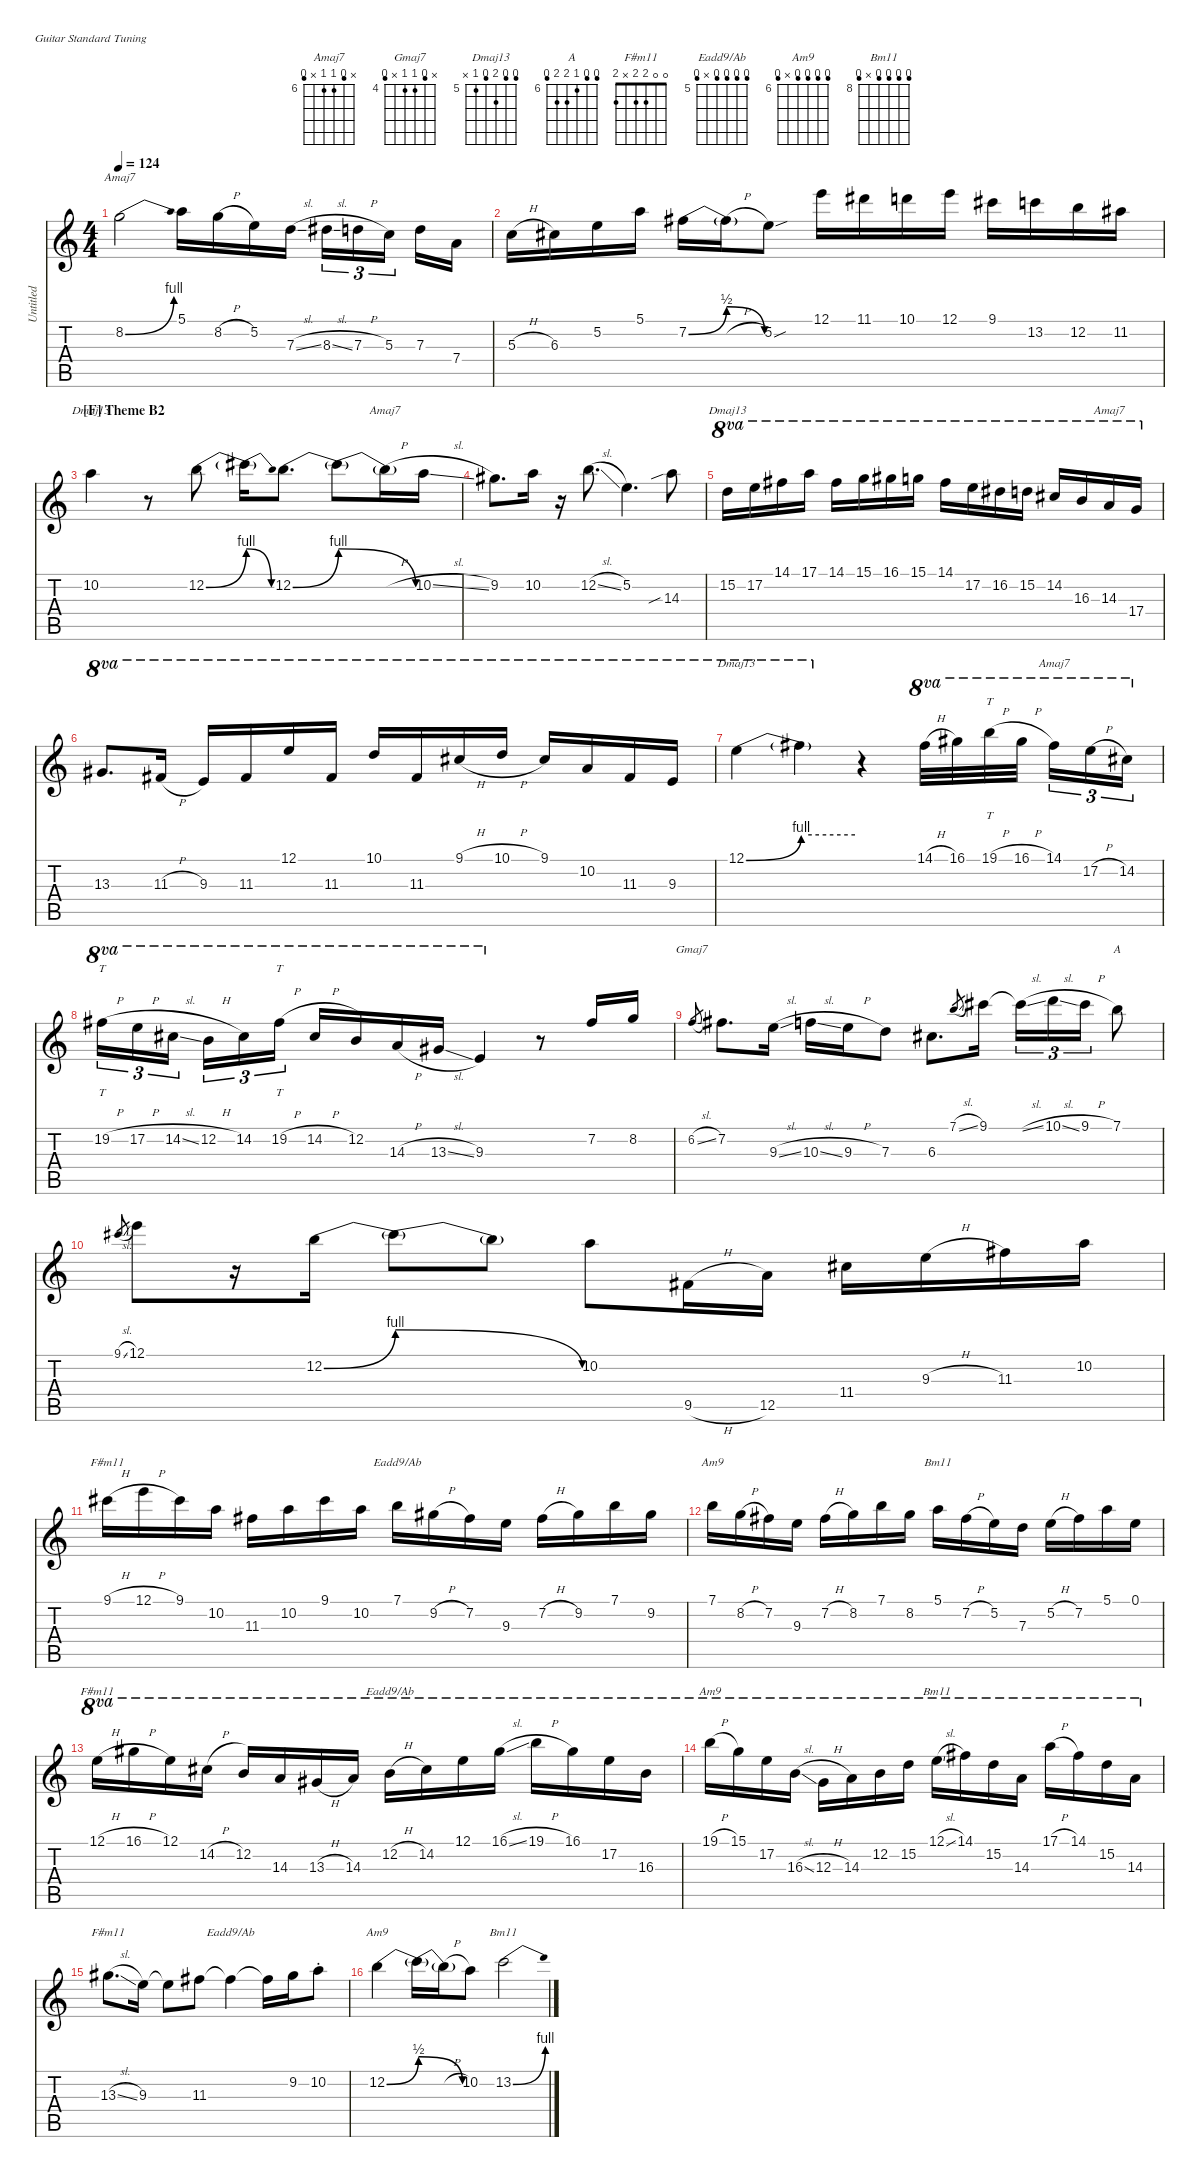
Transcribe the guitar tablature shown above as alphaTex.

\defaultSystemsLayout 4
\hideDynamics
\bracketExtendMode nobrackets
\otherSystemsTrackNameOrientation horizontal
\track ("Untitled" "Untitled") {instrument overdrivenguitar}
\staff {score tabs}
\tuning (E4 B3 G3 D3 A2 E2)
\chord ("Amaj7" x 5 6 6 x 5) {firstfret 6}
\chord ("Gmaj7" x 3 4 4 x 3) {firstfret 4}
\chord ("Dmaj13" 4 4 6 4 5 x) {firstfret 5}
\chord ("A" 5 5 6 7 7 5) {firstfret 6}
\chord ("F#m11" 0 0 2 2 x 2)
\chord ("Eadd9/Ab" 4 4 4 4 x 4) {firstfret 5}
\chord ("Am9" 5 5 5 5 x 5) {firstfret 6}
\chord ("Bm11" 7 7 7 7 x 7) {firstfret 8}
\ts (4 4)
\tempo 124
\clef g2
\ks c
8.2{be (bend 0 0 60 4)}.2{ch "Amaj7" dy mf beam Down} 5.1.16{beam Down} 8.2{h}.16{beam Down} 5.2.16{beam Down} 7.3{sl}.16{beam Down} 8.3{sl acc #}.16{tu (3 2) beam Down} 7.3{h}.16{tu (3 2) beam Down} 5.3.16{tu (3 2) beam Down} 7.3.16{beam Down} 7.4.16{beam Down} |
5.3{h}.16{beam Down} 6.3{acc #}.16{beam Down} 5.2.16{beam Down} 5.1.16{beam Down} 7.2{be (bendrelease 0 0 30 2 30 2 60 0) acc #}.16{beam Down} 7.2{h t acc #}.16{beam Down} 5.2{sou}.8{beam Down} 12.1.16{beam Down} 11.1{acc #}.16{beam Down} 10.1.16{beam Down} 12.1.16{beam Down} 9.1{acc #}.16{beam Down} 13.2.16{beam Down} 12.2.16{beam Down} 11.2{acc #}.16{beam Down} |
\section ("F" "Theme B2")
10.2.4{ch "Dmaj13" beam Down} r.8{beam Down} 12.2{be (bend 0 0 60 4)}.8{beam Down} 12.2{be (release 0 4 60 0) t}.16{beam Down} 12.2{be (bend 0 0 60 4)}.8{d beam Down} 12.2{be (release 0 4 60 0) t}.8{beam Down} 12.2{h t}.16{ch "Amaj7" beam Down} 10.2{sl}.16{beam Down} |
9.2{acc #}.8{d beam Down} 10.2.16{beam Down} r.16{beam Down} 12.2{sl}.8{d beam Down} 5.2.4{d beam Down} 14.3{sib}.8{beam Down} |
15.2.16{ch "Dmaj13" ot 8va beam Down} 17.2.16{ot 8va beam Down} 14.1{acc #}.16{ot 8va beam Down} 17.1.16{ot 8va beam Down} 14.1{acc #}.16{ot 8va beam Down} 15.1.16{ot 8va beam Down} 16.1{acc #}.16{ot 8va beam Down} 15.1.16{ot 8va beam Down} 14.1{acc #}.16{ot 8va beam Down} 17.2.16{ot 8va beam Down} 16.2{acc #}.16{ot 8va beam Down} 15.2.16{ot 8va beam Down} 14.2{acc #}.16{ot 8va beam Up} 16.3.16{ot 8va beam Up} 14.3.16{ch "Amaj7" ot 8va beam Up} 17.4.16{ot 8va beam Up} |
13.3{acc #}.8{d ot 8va beam Up} 11.3{h acc #}.16{ot 8va beam Up} 9.3.16{ot 8va beam Up} 11.3{acc #}.16{ot 8va beam Up} 12.1.16{ot 8va beam Up} 11.3{acc #}.16{ot 8va beam Up} 10.1.16{ot 8va beam Up} 11.3{acc #}.16{ot 8va beam Up} 9.1{h acc #}.16{ot 8va beam Up} 10.1{h}.16{ot 8va beam Up} 9.1{acc #}.16{ot 8va beam Up} 10.2.16{ot 8va beam Up} 11.3{acc #}.16{ot 8va beam Up} 9.3.16{ot 8va beam Up} |
12.1{be (bend 0 0 60 4)}.4{ch "Dmaj13" ot 8va beam Down} 12.1{be (hold 0 4 60 4) t}.4{ot 8va beam Down} r.4{beam Down} 14.1{h acc #}.32{ot 8va beam Down} 16.1{acc #}.32{ot 8va beam Down} 19.1{h}.32{tt ot 8va beam Down} 16.1{h acc #}.32{ot 8va beam Down} 14.1{acc #}.16{tu (3 2) ch "Amaj7" ot 8va beam Down} 17.2{h}.16{tu (3 2) ot 8va beam Down} 14.2{acc #}.16{tu (3 2) ot 8va beam Down} |
19.2{h acc #}.16{tt tu (3 2) ot 8va beam Down} 17.2{h}.16{tu (3 2) ot 8va beam Down} 14.2{sl acc #}.16{tu (3 2) ot 8va beam Down} 12.2{h}.16{tu (3 2) ot 8va beam Down} 14.2{acc #}.16{tu (3 2) ot 8va beam Down} 19.2{h acc #}.16{tt tu (3 2) ot 8va beam Down} 14.2{h acc #}.16{ot 8va beam Up} 12.2.16{ot 8va beam Up} 14.3{h}.16{ot 8va beam Up} 13.3{sl acc #}.16{ot 8va beam Up} 9.3.4{ot 8va beam Up} r.8{beam Up} 7.2{acc #}.16{beam Down} 8.2.16{beam Down} |
6.2{sl}.8{ch "Gmaj7" gr beam Up} 7.2{acc #}.8{d beam Down} 9.3{sl}.16{beam Down} 10.3{sl}.16{beam Down} 9.3{h}.16{beam Down} 7.3.8{beam Down} 6.3{acc #}.8{d beam Down} 7.1{sl}.8{gr beam Up} 9.1{acc #}.16{beam Down} 9.1{sl t acc #}.16{tu (3 2) beam Down} 10.1{sl}.16{tu (3 2) beam Down} 9.1{h acc #}.16{tu (3 2) beam Down} 7.1.8{ch "A" beam Down} |
9.1{sl acc #}.8{gr beam Up} 12.1.8{beam Down} r.16{beam Down} 12.2{be (bend 0 0 60 4)}.16{beam Down} 12.2{be (release 0 4 60 0) t}.8{beam Down} 12.2{t}.8{beam Down} 10.2.8{beam Down} 9.5{h acc #}.16{beam Down} 12.5.16{beam Down} 11.4{acc #}.16{beam Down} 9.3{h}.16{beam Down} 11.3{acc #}.16{beam Down} 10.2.16{beam Down} |
9.1{h acc #}.16{ch "F#m11" beam Down} 12.1{h}.16{beam Down} 9.1{acc #}.16{beam Down} 10.2.16{beam Down} 11.3{acc #}.16{beam Down} 10.2.16{beam Down} 9.1{acc #}.16{beam Down} 10.2.16{beam Down} 7.1.16{ch "Eadd9/Ab" beam Down} 9.2{h acc #}.16{beam Down} 7.2{acc #}.16{beam Down} 9.3.16{beam Down} 7.2{h acc #}.16{beam Down} 9.2{acc #}.16{beam Down} 7.1.16{beam Down} 9.2{acc #}.16{beam Down} |
7.1.16{ch "Am9" beam Down} 8.2{h}.16{beam Down} 7.2{acc #}.16{beam Down} 9.3.16{beam Down} 7.2{h acc #}.16{beam Down} 8.2.16{beam Down} 7.1.16{beam Down} 8.2.16{beam Down} 5.1.16{ch "Bm11" beam Down} 7.2{h acc #}.16{beam Down} 5.2.16{beam Down} 7.3.16{beam Down} 5.2{h}.16{beam Down} 7.2{acc #}.16{beam Down} 5.1.16{beam Down} 0.1.16{beam Down} |
12.1{h}.16{ch "F#m11" ot 8va beam Down} 16.1{h acc #}.16{ot 8va beam Down} 12.1.16{ot 8va beam Down} 14.2{h acc #}.16{ot 8va beam Down} 12.2.16{ot 8va beam Up} 14.3.16{ot 8va beam Up} 13.3{h acc #}.16{ot 8va beam Up} 14.3.16{ot 8va beam Up} 12.2{h}.16{ch "Eadd9/Ab" ot 8va beam Down} 14.2{acc #}.16{ot 8va beam Down} 12.1.16{ot 8va beam Down} 16.1{sl acc #}.16{ot 8va beam Down} 19.1{h}.16{ot 8va beam Down} 16.1{acc #}.16{ot 8va beam Down} 17.2.16{ot 8va beam Down} 16.3.16{ot 8va beam Down} |
19.1{h}.16{ch "Am9" ot 8va beam Down} 15.1.16{ot 8va beam Down} 17.2.16{ot 8va beam Down} 16.3{sl}.16{ot 8va beam Down} 12.3{h}.16{ot 8va beam Down} 14.3.16{ot 8va beam Down} 12.2.16{ot 8va beam Down} 15.2.16{ot 8va beam Down} 12.1{sl}.16{ch "Bm11" ot 8va beam Down} 14.1{acc #}.16{ot 8va beam Down} 15.2.16{ot 8va beam Down} 14.3.16{ot 8va beam Down} 17.1{h}.16{ot 8va beam Down} 14.1{acc #}.16{ot 8va beam Down} 15.2.16{ot 8va beam Down} 14.3.16{ot 8va beam Down} |
13.3{sl acc #}.8{d ch "F#m11" beam Down} 9.3.16{beam Down} 9.3{t}.8{beam Down} 11.3{acc #}.8{beam Down} 11.3{t acc #}.4{ch "Eadd9/Ab" beam Down} 11.3{t acc #}.16{beam Down} 9.2{acc #}.16{beam Down} 10.2{st}.8{beam Down} |
12.2{be (bend 0 0 60 2)}.4{ch "Am9" beam Down} 12.2{be (release 0 2 60 0) t}.16{beam Down} 12.2{h t}.16{beam Down} 10.2.8{beam Down} 13.2{be (bend 0 0 60 4)}.2{ch "Bm11" beam Down}
